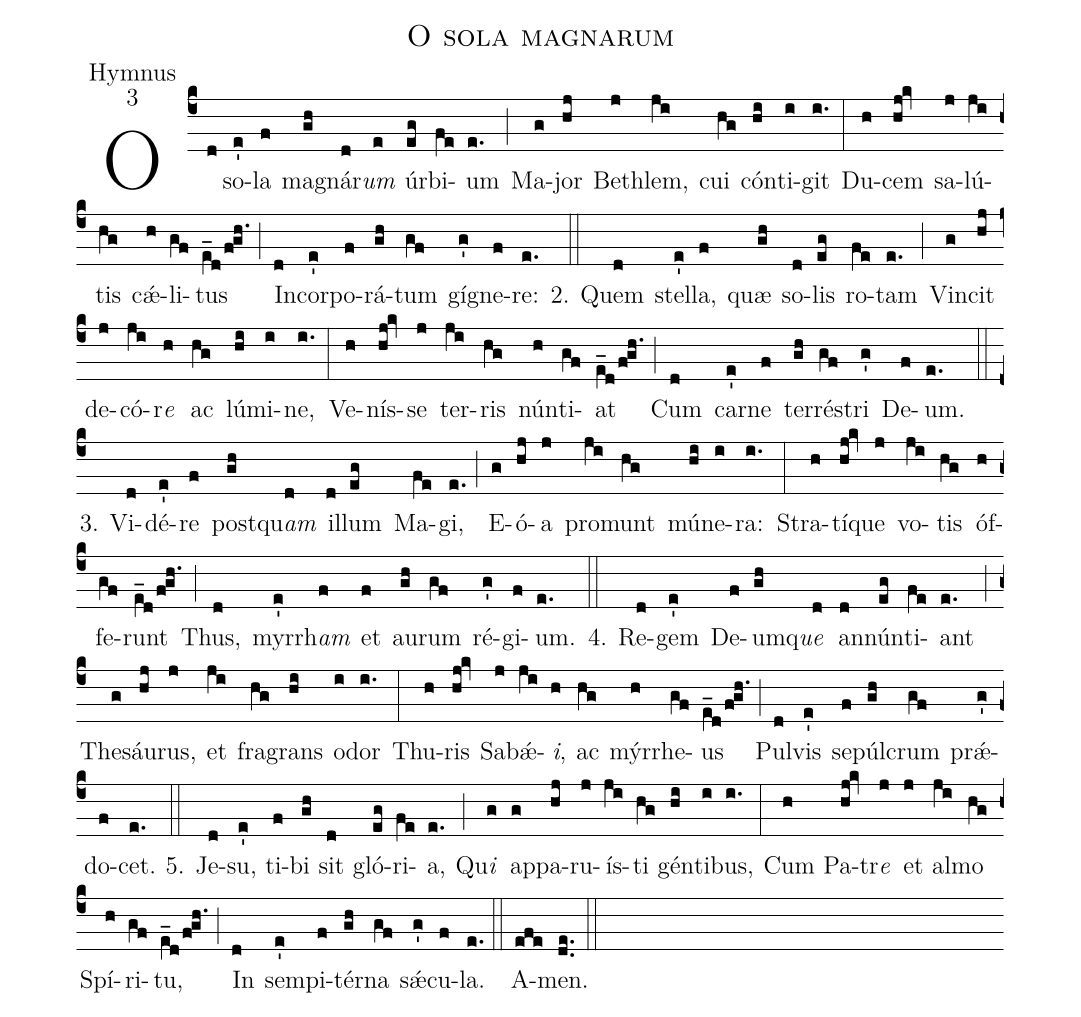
name: O sola magnarum;
office-part: Hymnus;
mode: 3;
%%
(c4) O(d) so(e')la(f) ma(gh)gná(d)r{<i>um</i>}(e) úr(eg)bi(fe)um(e.) (;) Ma(g)jor(hj) Beth(j)lem,(ji) cui(hg) cón(hi)ti(i)git(i.) (:)
Du(h)cem(hj!kv) sa(j)lú(ji)tis(hg) cǽ(h)li(gf)tus(e_[ll:1]d/fgh.) (;) In(d)cor(e')po(f)rá(gh)tum(gf) gí(g')gne(f)re:(e.) (::)
2. Quem(d) stel(e')la,(f) quæ(gh) so(d)lis(eg) ro(fe)tam(e.) (;) Vin(g)cit(hj) de(j)có(ji)r{<i>e</i>}(h) ac(hg) lú(hi)mi(i)ne,(i.) (:)
Ve(h)nís(hj!kv)se(j) ter(ji)ris(hg) nún(h)ti(gf)at(e_[ll:1]d/fgh.) (;) Cum(d) car(e')ne(f) ter(gh)rés(gf)tri(g') De(f)um.(e.) (::)
3. Vi(d)dé(e')re(f) post(gh)qu<i>{a}m</i>(d) il(d)lum(eg) Ma(fe)gi,(e.) (;) E(g)ó(hj)a(j) pro(ji)munt(hg) mú(hi)ne(i)ra:(i.) (:)
Stra(h)tí(hj!kv)que(j) vo(ji)tis(hg) óf(h)fe(gf)runt(e_[ll:1]d/fgh.) (;) Thus,(d) myr(e')rh<i>{a}m</i>(f) et(f) au(gh)rum(gf) ré(g')gi(f)um.(e.) (::)
4. Re(d)gem(e') De(f)um(gh)q<i>u{e}</i>(d) an(d)nún(eg)ti(fe)ant(e.) (;) The(g)sáu(hj)rus,(j) et(ji) fra(hg)grans(hi) o(i)dor(i.) (:)
Thu(h)ris(hj!kv) Sa(j)bǽ(ji){<i>i</i>},(h) ac(hg) mýr(h)rhe(gf)us(e_[ll:1]d/fgh.) (;) Pul(d)vis(e') se(f)púl(gh)crum(gf) prǽ(g')do(f)cet.(e.) (::)
5. Je(d)su,(e') ti(f)bi(gh) sit(d) gló(eg)ri(fe)a,(e.) (;) Qu{<i>i</i>}(g) ap(g)pa(hj)ru(j)ís(ji)ti(hg) gén(hi)ti(i)bus,(i.) (:)
Cum(h) Pa(hj!kv)tr{<i>e</i>}(j) et(j) al(ji)mo(hg) Spí(h)ri(gf)tu,(e_[ll:1]d/fgh.) (;) In(d) sem(e')pi(f)tér(gh)na(gf) sǽ(g')cu(f)la.(e.) (::)
A(efe)men.(de..) (::)
